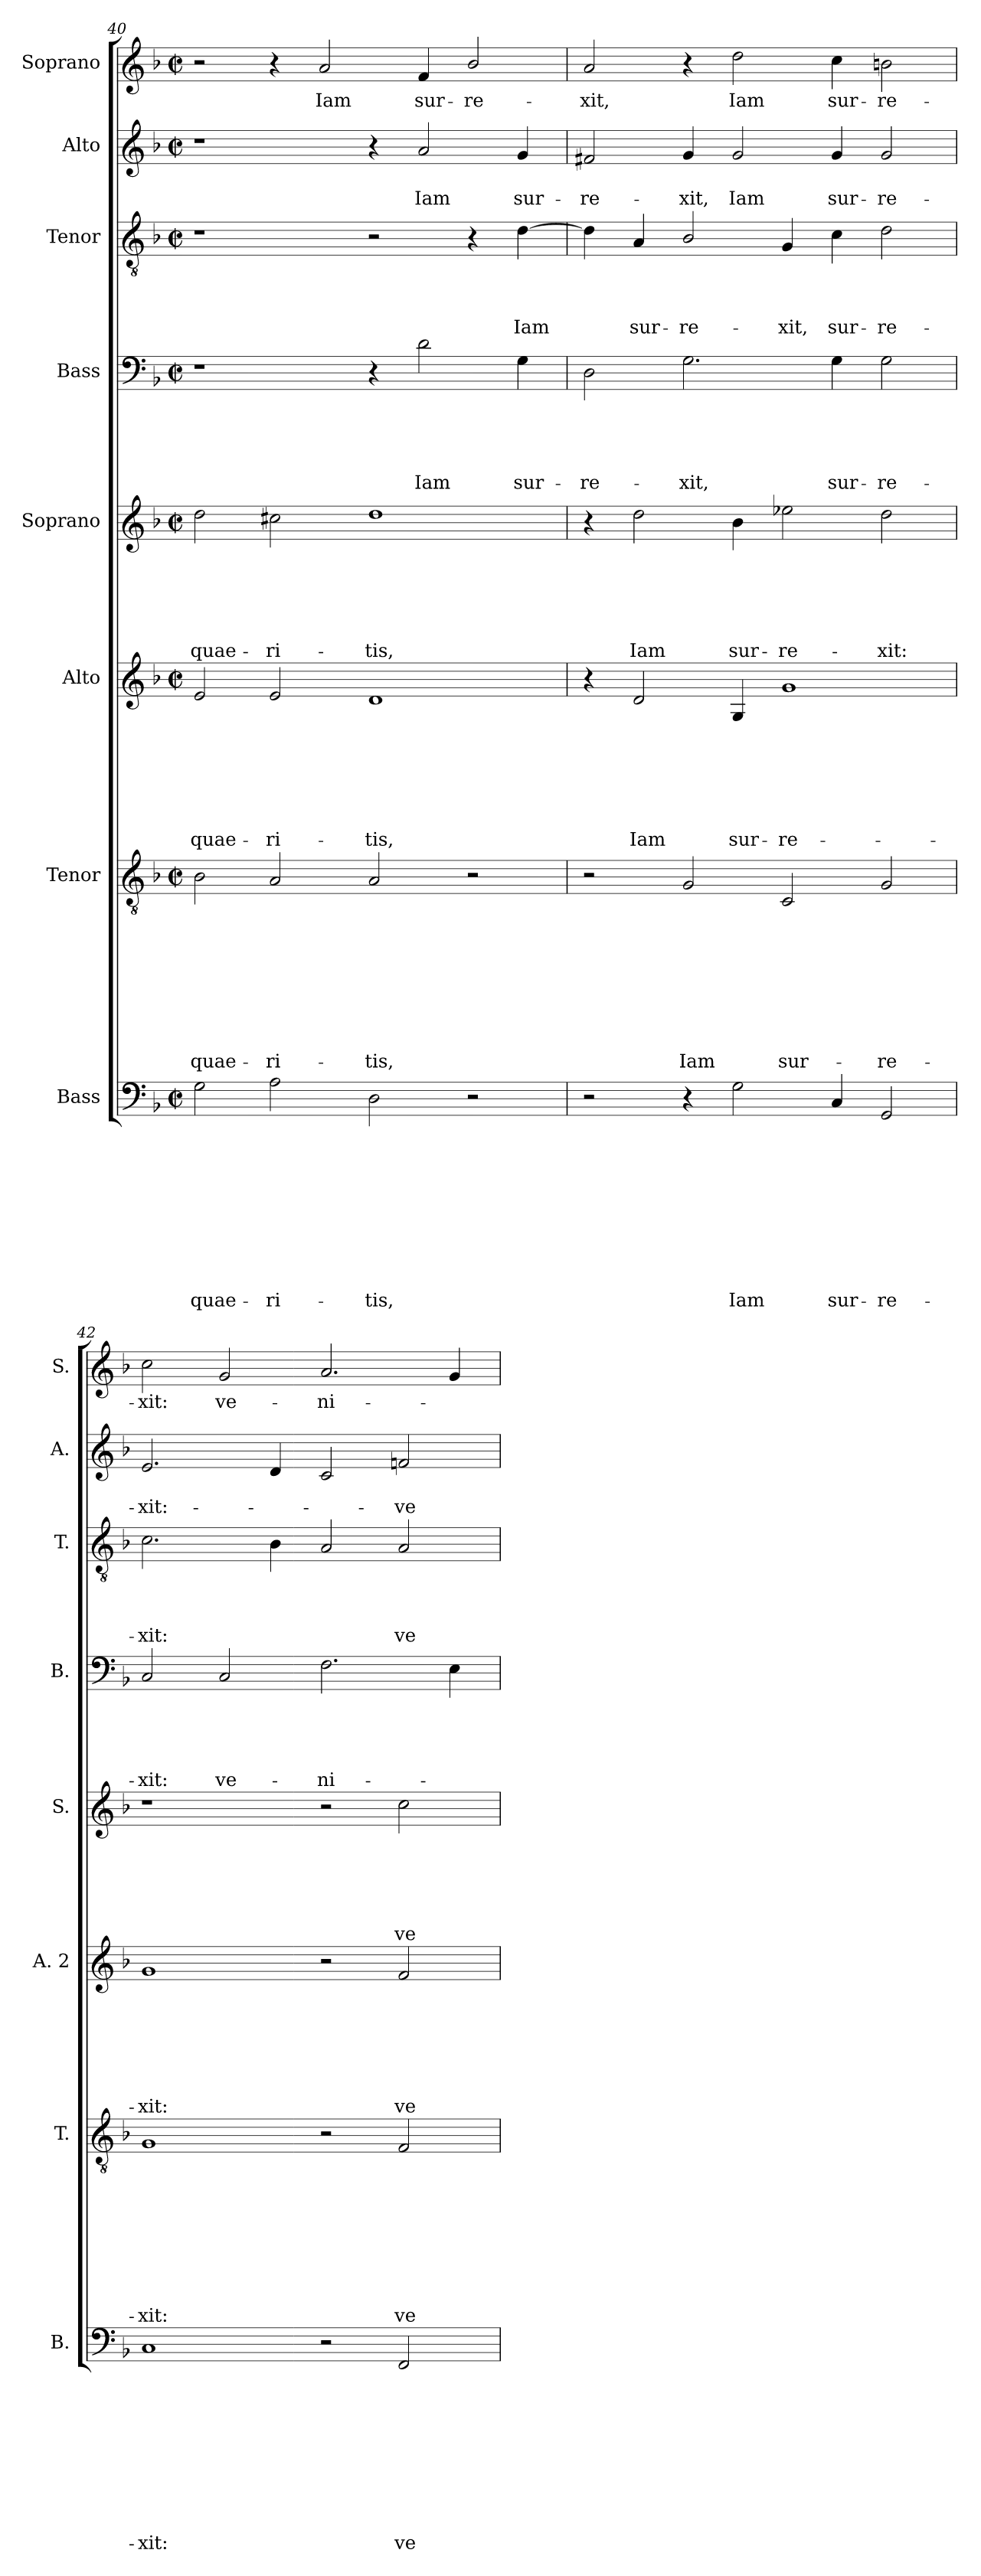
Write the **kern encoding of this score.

**kern	**text	**text	**text	**text	**text	**text	**text	**text	**text	**text	**kern	**text	**text	**text	**text	**text	**text	**text	**text	**text	**kern	**text	**text	**text	**text	**text	**text	**text	**kern	**text	**text	**text	**text	**text	**text	**kern	**text	**text	**text	**text	**text	**kern	**text	**text	**text	**text	**kern	**text	**text	**kern	**text
*part8	*part8	*part8	*part8	*part8	*part8	*part8	*part8	*part8	*part8	*part8	*part7	*part7	*part7	*part7	*part7	*part7	*part7	*part7	*part7	*part7	*part6	*part6	*part6	*part6	*part6	*part6	*part6	*part6	*part5	*part5	*part5	*part5	*part5	*part5	*part5	*part4	*part4	*part4	*part4	*part4	*part4	*part3	*part3	*part3	*part3	*part3	*part2	*part2	*part2	*part1	*part1
*staff8	*staff8	*staff8	*staff8	*staff8	*staff8	*staff8	*staff8	*staff8	*staff8	*staff8	*staff7	*staff7	*staff7	*staff7	*staff7	*staff7	*staff7	*staff7	*staff7	*staff7	*staff6	*staff6	*staff6	*staff6	*staff6	*staff6	*staff6	*staff6	*staff5	*staff5	*staff5	*staff5	*staff5	*staff5	*staff5	*staff4	*staff4	*staff4	*staff4	*staff4	*staff4	*staff3	*staff3	*staff3	*staff3	*staff3	*staff2	*staff2	*staff2	*staff1	*staff1
*I"Bass	*	*	*	*	*	*	*	*	*	*	*I"Tenor	*	*	*	*	*	*	*	*	*	*I"Alto	*	*	*	*	*	*	*	*I"Soprano	*	*	*	*	*	*	*I"Bass	*	*	*	*	*	*I"Tenor	*	*	*	*	*I"Alto	*	*	*I"Soprano	*
*I'B.	*	*	*	*	*	*	*	*	*	*	*I'T.	*	*	*	*	*	*	*	*	*	*I'A. 2	*	*	*	*	*	*	*	*I'S.	*	*	*	*	*	*	*I'B.	*	*	*	*	*	*I'T.	*	*	*	*	*I'A.	*	*	*I'S.	*
!!LO:PB:g=z
*clefF4	*	*	*	*	*	*	*	*	*	*	*clefGv2	*	*	*	*	*	*	*	*	*	*clefG2	*	*	*	*	*	*	*	*clefG2	*	*	*	*	*	*	*clefF4	*	*	*	*	*	*clefGv2	*	*	*	*	*clefG2	*	*	*clefG2	*
*k[b-]	*	*	*	*	*	*	*	*	*	*	*k[b-]	*	*	*	*	*	*	*	*	*	*k[b-]	*	*	*	*	*	*	*	*k[b-]	*	*	*	*	*	*	*k[b-]	*	*	*	*	*	*k[b-]	*	*	*	*	*k[b-]	*	*	*k[b-]	*
*F:	*	*	*	*	*	*	*	*	*	*	*F:	*	*	*	*	*	*	*	*	*	*F:	*	*	*	*	*	*	*	*F:	*	*	*	*	*	*	*F:	*	*	*	*	*	*F:	*	*	*	*	*F:	*	*	*F:	*
*M2/2	*	*	*	*	*	*	*	*	*	*	*M2/2	*	*	*	*	*	*	*	*	*	*M2/2	*	*	*	*	*	*	*	*M2/2	*	*	*	*	*	*	*M2/2	*	*	*	*	*	*M2/2	*	*	*	*	*M2/2	*	*	*M2/2	*
*met(c|)	*	*	*	*	*	*	*	*	*	*	*met(c|)	*	*	*	*	*	*	*	*	*	*met(c|)	*	*	*	*	*	*	*	*met(c|)	*	*	*	*	*	*	*met(c|)	*	*	*	*	*	*met(c|)	*	*	*	*	*met(c|)	*	*	*met(c|)	*
=40	=40	=40	=40	=40	=40	=40	=40	=40	=40	=40	=40	=40	=40	=40	=40	=40	=40	=40	=40	=40	=40	=40	=40	=40	=40	=40	=40	=40	=40	=40	=40	=40	=40	=40	=40	=40	=40	=40	=40	=40	=40	=40	=40	=40	=40	=40	=40	=40	=40	=40	=40
!	!	!	!	!	!	!	!	!	!	!LO:LY:b	!	!	!	!	!	!	!	!	!	!LO:LY:b	!	!	!	!	!	!	!	!LO:LY:b	!	!	!	!	!	!	!LO:LY:b	!	!	!	!	!	!	!	!	!	!	!	!	!	!	!	!
2G\	.	.	.	.	.	.	.	.	.	quae-	2B-\	.	.	.	.	.	.	.	.	quae-	2e/	.	.	.	.	.	.	quae-	2dd\	.	.	.	.	.	quae-	1r	.	.	.	.	.	1r	.	.	.	.	1r	.	.	2r	.
!	!	!	!	!	!	!	!	!	!	!LO:LY:b	!	!	!	!	!	!	!	!	!	!LO:LY:b	!	!	!	!	!	!	!	!LO:LY:b	!	!	!	!	!	!	!LO:LY:b	!	!	!	!	!	!	!	!	!	!	!	!	!	!	!	!
2A\	.	.	.	.	.	.	.	.	.	-ri-	2A/	.	.	.	.	.	.	.	.	-ri-	2e/	.	.	.	.	.	.	-ri-	2cc#X\	.	.	.	.	.	-ri-	.	.	.	.	.	.	.	.	.	.	.	.	.	.	4r	.
!	!	!	!	!	!	!	!	!	!	!	!	!	!	!	!	!	!	!	!	!	!	!	!	!	!	!	!	!	!	!	!	!	!	!	!	!	!	!	!	!	!	!	!	!	!	!	!	!	!	!	!LO:LY:b
.	.	.	.	.	.	.	.	.	.	.	.	.	.	.	.	.	.	.	.	.	.	.	.	.	.	.	.	.	.	.	.	.	.	.	.	.	.	.	.	.	.	.	.	.	.	.	.	.	.	2a/	Iam
!	!	!	!	!	!	!	!	!	!	!LO:LY:b	!	!	!	!	!	!	!	!	!	!LO:LY:b	!	!	!	!	!	!	!	!LO:LY:b	!	!	!	!	!	!	!LO:LY:b	!	!	!	!	!	!	!	!	!	!	!	!	!	!	!	!
2D\	.	.	.	.	.	.	.	.	.	-tis,	2A/	.	.	.	.	.	.	.	.	-tis,	1d	.	.	.	.	.	.	-tis,	1dd	.	.	.	.	.	-tis,	4r	.	.	.	.	.	2r	.	.	.	.	4r	.	.	.	.
!	!	!	!	!	!	!	!	!	!	!	!	!	!	!	!	!	!	!	!	!	!	!	!	!	!	!	!	!	!	!	!	!	!	!	!	!	!	!	!	!	!LO:LY:b	!	!	!	!	!	!	!	!LO:LY:b	!	!LO:LY:b
.	.	.	.	.	.	.	.	.	.	.	.	.	.	.	.	.	.	.	.	.	.	.	.	.	.	.	.	.	.	.	.	.	.	.	.	2d\	.	.	.	.	Iam	.	.	.	.	.	2a/	.	Iam	4f/	sur-
!	!	!	!	!	!	!	!	!	!	!	!	!	!	!	!	!	!	!	!	!	!	!	!	!	!	!	!	!	!	!	!	!	!	!	!	!	!	!	!	!	!	!	!	!	!	!	!	!	!	!	!LO:LY:b
2r	.	.	.	.	.	.	.	.	.	.	2r	.	.	.	.	.	.	.	.	.	.	.	.	.	.	.	.	.	.	.	.	.	.	.	.	.	.	.	.	.	.	4r	.	.	.	.	.	.	.	2b-/	-re-
!	!	!	!	!	!	!	!	!	!	!	!	!	!	!	!	!	!	!	!	!	!	!	!	!	!	!	!	!	!	!	!	!	!	!	!	!	!	!	!	!	!LO:LY:b	!	!	!	!	!LO:LY:b	!	!	!LO:LY:b	!	!
.	.	.	.	.	.	.	.	.	.	.	.	.	.	.	.	.	.	.	.	.	.	.	.	.	.	.	.	.	.	.	.	.	.	.	.	4G\	.	.	.	.	sur-	[>4d\	.	.	.	Iam	4g/	.	sur-	.	.
=41	=41	=41	=41	=41	=41	=41	=41	=41	=41	=41	=41	=41	=41	=41	=41	=41	=41	=41	=41	=41	=41	=41	=41	=41	=41	=41	=41	=41	=41	=41	=41	=41	=41	=41	=41	=41	=41	=41	=41	=41	=41	=41	=41	=41	=41	=41	=41	=41	=41	=41	=41
!	!	!	!	!	!	!	!	!	!	!	!	!	!	!	!	!	!	!	!	!	!	!	!	!	!	!	!	!	!	!	!	!	!	!	!	!	!	!	!	!	!LO:LY:b	!	!	!	!	!	!	!	!LO:LY:b	!	!LO:LY:b
2r	.	.	.	.	.	.	.	.	.	.	2r	.	.	.	.	.	.	.	.	.	4r	.	.	.	.	.	.	.	4r	.	.	.	.	.	.	2D\	.	.	.	.	-re-	4d\]	.	.	.	.	2f#X/	.	-re-	2a/	-xit,
!	!	!	!	!	!	!	!	!	!	!	!	!	!	!	!	!	!	!	!	!	!	!	!	!	!	!	!	!LO:LY:b	!	!	!	!	!	!	!LO:LY:b	!	!	!	!	!	!	!	!	!	!	!LO:LY:b	!	!	!	!	!
.	.	.	.	.	.	.	.	.	.	.	.	.	.	.	.	.	.	.	.	.	2d/	.	.	.	.	.	.	Iam	2dd\	.	.	.	.	.	Iam	.	.	.	.	.	.	4A/	.	.	.	sur-	.	.	.	.	.
!	!	!	!	!	!	!	!	!	!	!	!	!	!	!	!	!	!	!	!	!LO:LY:b	!	!	!	!	!	!	!	!	!	!	!	!	!	!	!	!	!	!	!	!	!LO:LY:b	!	!	!	!	!LO:LY:b	!	!	!LO:LY:b	!	!
4r	.	.	.	.	.	.	.	.	.	.	2G/	.	.	.	.	.	.	.	.	Iam	.	.	.	.	.	.	.	.	.	.	.	.	.	.	.	2.G\	.	.	.	.	-xit,	2B-/	.	.	.	-re-	4g/	.	-xit,	4r	.
!	!	!	!	!	!	!	!	!	!	!LO:LY:b	!	!	!	!	!	!	!	!	!	!	!	!	!	!	!	!	!	!LO:LY:b	!	!	!	!	!	!	!LO:LY:b	!	!	!	!	!	!	!	!	!	!	!	!	!	!LO:LY:b	!	!LO:LY:b
2G\	.	.	.	.	.	.	.	.	.	Iam	.	.	.	.	.	.	.	.	.	.	4G/	.	.	.	.	.	.	sur-	4b-\	.	.	.	.	.	sur-	.	.	.	.	.	.	.	.	.	.	.	2g/	.	Iam	2dd\	Iam
!	!	!	!	!	!	!	!	!	!	!	!	!	!	!	!	!	!	!	!	!LO:LY:b	!	!	!	!	!	!	!	!LO:LY:b	!	!	!	!	!	!	!LO:LY:b	!	!	!	!	!	!	!	!	!	!	!LO:LY:b	!	!	!	!	!
.	.	.	.	.	.	.	.	.	.	.	2C/	.	.	.	.	.	.	.	.	sur-	1g	.	.	.	.	.	.	-re-	2ee-X\	.	.	.	.	.	-re-	.	.	.	.	.	.	4G/	.	.	.	-xit,	.	.	.	.	.
!	!	!	!	!	!	!	!	!	!	!LO:LY:b	!	!	!	!	!	!	!	!	!	!	!	!	!	!	!	!	!	!	!	!	!	!	!	!	!	!	!	!	!	!	!LO:LY:b	!	!	!	!	!LO:LY:b	!	!	!LO:LY:b	!	!LO:LY:b
4C/	.	.	.	.	.	.	.	.	.	sur-	.	.	.	.	.	.	.	.	.	.	.	.	.	.	.	.	.	.	.	.	.	.	.	.	.	4G\	.	.	.	.	sur-	4c\	.	.	.	sur-	4g/	.	sur-	4cc\	sur-
!	!	!	!	!	!	!	!	!	!	!LO:LY:b	!	!	!	!	!	!	!	!	!	!LO:LY:b	!	!	!	!	!	!	!	!	!	!	!	!	!	!	!LO:LY:b	!	!	!	!	!	!LO:LY:b	!	!	!	!	!LO:LY:b	!	!	!LO:LY:b	!	!LO:LY:b
2GG/	.	.	.	.	.	.	.	.	.	-re-	2G/	.	.	.	.	.	.	.	.	-re-	.	.	.	.	.	.	.	.	2dd\	.	.	.	.	.	-xit:	2G\	.	.	.	.	-re-	2d\	.	.	.	-re-	2g/	.	-re-	2bn\	-re-
=42	=42	=42	=42	=42	=42	=42	=42	=42	=42	=42	=42	=42	=42	=42	=42	=42	=42	=42	=42	=42	=42	=42	=42	=42	=42	=42	=42	=42	=42	=42	=42	=42	=42	=42	=42	=42	=42	=42	=42	=42	=42	=42	=42	=42	=42	=42	=42	=42	=42	=42	=42
!	!	!	!	!	!	!	!	!	!	!LO:LY:b	!	!	!	!	!	!	!	!	!	!LO:LY:b	!	!	!	!	!	!	!	!LO:LY:b	!	!	!	!	!	!	!	!	!	!	!	!	!LO:LY:b	!	!	!	!	!LO:LY:b	!	!	!LO:LY:b	!	!LO:LY:b
1C	.	.	.	.	.	.	.	.	.	-xit:	1G	.	.	.	.	.	.	.	.	-xit:	1g	.	.	.	.	.	.	-xit:	1r	.	.	.	.	.	.	2C/	.	.	.	.	-xit:	2.c\	.	.	.	-xit:	2.e/	.	-xit:-	2cc\	-xit:
!	!	!	!	!	!	!	!	!	!	!	!	!	!	!	!	!	!	!	!	!	!	!	!	!	!	!	!	!	!	!	!	!	!	!	!	!	!	!	!	!	!LO:LY:b	!	!	!	!	!	!	!	!	!	!LO:LY:b
.	.	.	.	.	.	.	.	.	.	.	.	.	.	.	.	.	.	.	.	.	.	.	.	.	.	.	.	.	.	.	.	.	.	.	.	2C/	.	.	.	.	ve-	.	.	.	.	.	.	.	.	2g/	ve-
.	.	.	.	.	.	.	.	.	.	.	.	.	.	.	.	.	.	.	.	.	.	.	.	.	.	.	.	.	.	.	.	.	.	.	.	.	.	.	.	.	.	4B-\	.	.	.	.	4d/	.	.	.	.
!	!	!	!	!	!	!	!	!	!	!	!	!	!	!	!	!	!	!	!	!	!	!	!	!	!	!	!	!	!	!	!	!	!	!	!	!	!	!	!	!	!LO:LY:b	!	!	!	!	!	!	!	!	!	!LO:LY:b
2r	.	.	.	.	.	.	.	.	.	.	2r	.	.	.	.	.	.	.	.	.	2r	.	.	.	.	.	.	.	2r	.	.	.	.	.	.	2.F\	.	.	.	.	-ni-	2A/	.	.	.	.	2c/	.	.	2.a/	-ni-
!	!	!	!	!	!	!	!	!	!	!LO:LY:b	!	!	!	!	!	!	!	!	!	!LO:LY:b	!	!	!	!	!	!	!	!LO:LY:b	!	!	!	!	!	!	!LO:LY:b	!	!	!	!	!	!	!	!	!	!	!LO:LY:b	!	!	!LO:LY:b	!	!
2FF/	.	.	.	.	.	.	.	.	.	ve-	2F/	.	.	.	.	.	.	.	.	ve-	2f/	.	.	.	.	.	.	ve-	2cc\	.	.	.	.	.	ve-	.	.	.	.	.	.	2A/	.	.	.	ve-	2fn/	.	-ve-	.	.
.	.	.	.	.	.	.	.	.	.	.	.	.	.	.	.	.	.	.	.	.	.	.	.	.	.	.	.	.	.	.	.	.	.	.	.	4E\	.	.	.	.	.	.	.	.	.	.	.	.	.	4g/	.
=	=	=	=	=	=	=	=	=	=	=	=	=	=	=	=	=	=	=	=	=	=	=	=	=	=	=	=	=	=	=	=	=	=	=	=	=	=	=	=	=	=	=	=	=	=	=	=	=	=	=	=
*-	*-	*-	*-	*-	*-	*-	*-	*-	*-	*-	*-	*-	*-	*-	*-	*-	*-	*-	*-	*-	*-	*-	*-	*-	*-	*-	*-	*-	*-	*-	*-	*-	*-	*-	*-	*-	*-	*-	*-	*-	*-	*-	*-	*-	*-	*-	*-	*-	*-	*-	*-
